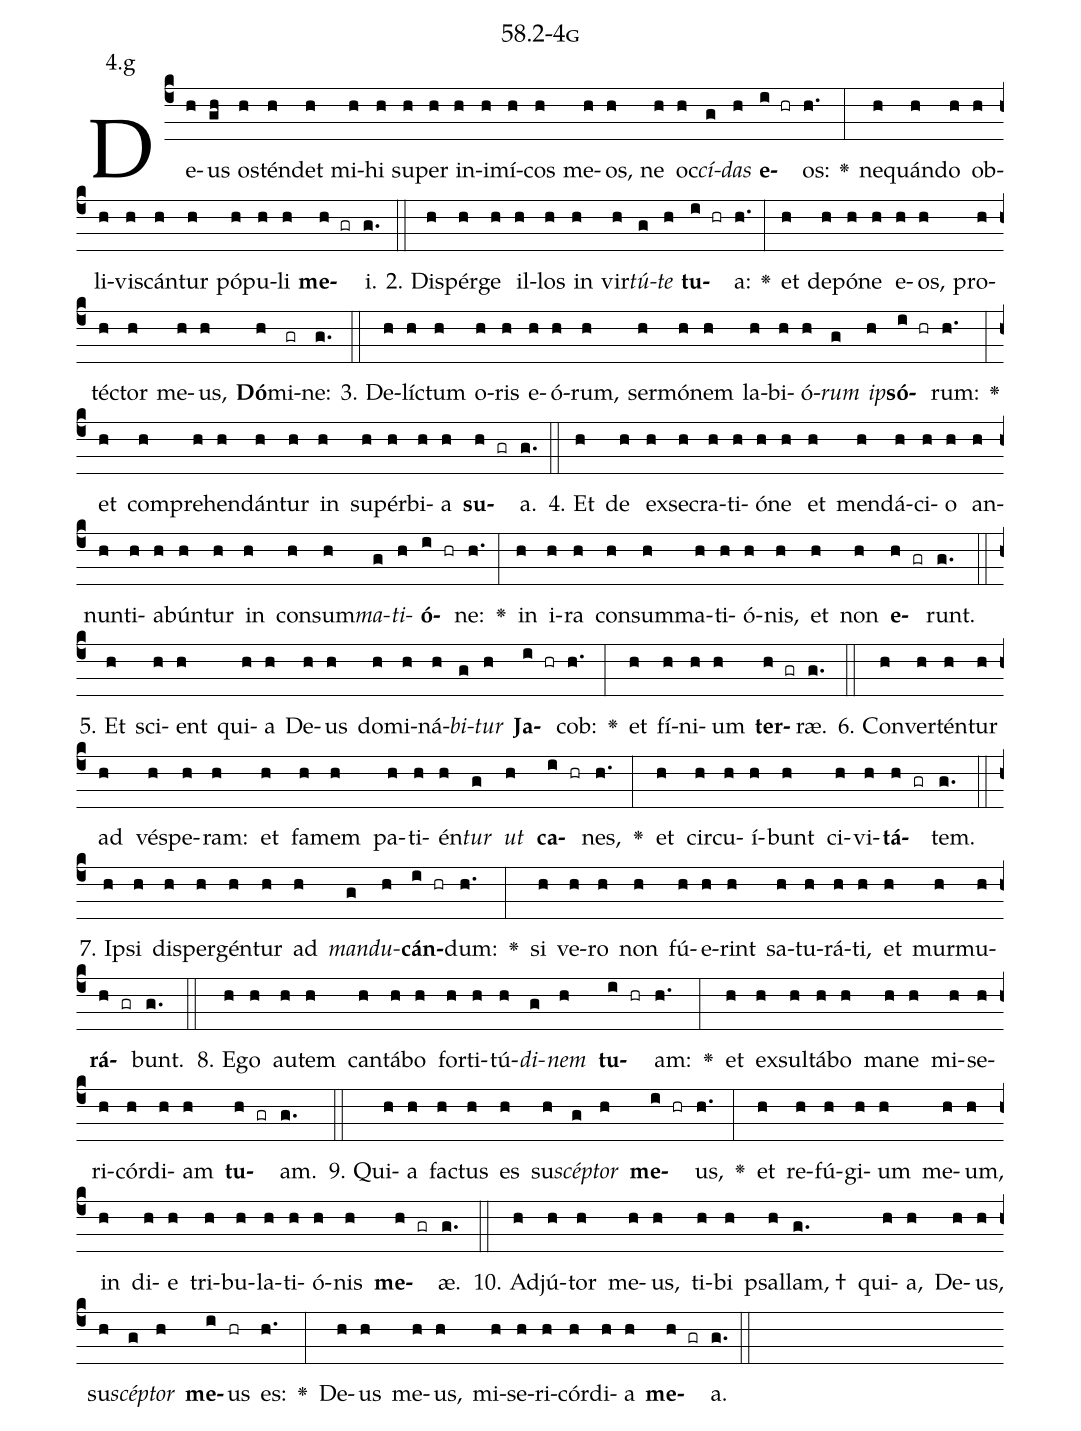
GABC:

name: 58.2-4g;
annotation: 4.g;
%%
(c4)De(h)us(gh) os(h)tén(h)det(h) mi(h)hi(h) su(h)per(h) in(h)i(h)mí(h)cos(h) me(h)os,(h) ne(h) oc(h)<i>cí</i>(g)<i>das</i>(h) <b>e</b>(i hr)os:(h.) <v>\greheightstar</v>(:) ne(h)quán(h)do(h) ob(h)li(h)vis(h)cán(h)tur(h) pó(h)pu(h)li(h) <b>me</b>(h gr)i.(g.) (::)
2. Di(h)spér(h)ge(h) il(h)los(h) in(h) vir(h)<i>tú</i>(g)<i>te</i>(h) <b>tu</b>(i hr)a:(h.) <v>\greheightstar</v>(:) et(h) de(h)pó(h)ne(h) e(h)os,(h) pro(h)téc(h)tor(h) me(h)us,(h) <b>Dó</b>(h)mi(gr)ne:(g.) (::)
3. De(h)líc(h)tum(h) o(h)ris(h) e(h)ó(h)rum,(h) ser(h)mó(h)nem(h) la(h)bi(h)ó(h)<i>rum</i>(g) <i>ip</i>(h)<b>só</b>(i hr)rum:(h.) <v>\greheightstar</v>(:) et(h) com(h)pre(h)hen(h)dán(h)tur(h) in(h) su(h)pér(h)bi(h)a(h) <b>su</b>(h gr)a.(g.) (::)
4. Et(h) de(h) ex(h)se(h)cra(h)ti(h)ó(h)ne(h) et(h) men(h)dá(h)ci(h)o(h) an(h)nun(h)ti(h)a(h)bún(h)tur(h) in(h) con(h)sum(h)<i>ma</i>(g)<i>ti</i>(h)<b>ó</b>(i hr)ne:(h.) <v>\greheightstar</v>(:) in(h) i(h)ra(h) con(h)sum(h)ma(h)ti(h)ó(h)nis,(h) et(h) non(h) <b>e</b>(h gr)runt.(g.) (::)
5. Et(h) sci(h)ent(h) qui(h)a(h) De(h)us(h) do(h)mi(h)ná(h)<i>bi</i>(g)<i>tur</i>(h) <b>Ja</b>(i hr)cob:(h.) <v>\greheightstar</v>(:) et(h) fí(h)ni(h)um(h) <b>ter</b>(h gr)ræ.(g.) (::)
6. Con(h)ver(h)tén(h)tur(h) ad(h) vés(h)pe(h)ram:(h) et(h) fa(h)mem(h) pa(h)ti(h)én(h)<i>tur</i>(g) <i>ut</i>(h) <b>ca</b>(i hr)nes,(h.) <v>\greheightstar</v>(:) et(h) cir(h)cu(h)í(h)bunt(h) ci(h)vi(h)<b>tá</b>(h gr)tem.(g.) (::)
7. Ip(h)si(h) di(h)sper(h)gén(h)tur(h) ad(h) <i>man</i>(g)<i>du</i>(h)<b>cán</b>(i hr)dum:(h.) <v>\greheightstar</v>(:) si(h) ve(h)ro(h) non(h) fú(h)e(h)rint(h) sa(h)tu(h)rá(h)ti,(h) et(h) mur(h)mu(h)<b>rá</b>(h gr)bunt.(g.) (::)
8. E(h)go(h) au(h)tem(h) can(h)tá(h)bo(h) for(h)ti(h)tú(h)<i>di</i>(g)<i>nem</i>(h) <b>tu</b>(i hr)am:(h.) <v>\greheightstar</v>(:) et(h) ex(h)sul(h)tá(h)bo(h) ma(h)ne(h) mi(h)se(h)ri(h)cór(h)di(h)am(h) <b>tu</b>(h gr)am.(g.) (::)
9. Qui(h)a(h) fac(h)tus(h) es(h) su(h)<i>scép</i>(g)<i>tor</i>(h) <b>me</b>(i hr)us,(h.) <v>\greheightstar</v>(:) et(h) re(h)fú(h)gi(h)um(h) me(h)um,(h) in(h) di(h)e(h) tri(h)bu(h)la(h)ti(h)ó(h)nis(h) <b>me</b>(h gr)æ.(g.) (::)
10. Ad(h)jú(h)tor(h) me(h)us,(h) ti(h)bi(h) psal(h)lam, †(g.) qui(h)a,(h) De(h)us,(h) su(h)<i>scép</i>(g)<i>tor</i>(h) <b>me</b>(i)us(hr) es:(h.) <v>\greheightstar</v>(:) De(h)us(h) me(h)us,(h) mi(h)se(h)ri(h)cór(h)di(h)a(h) <b>me</b>(h gr)a.(g.) (::)
